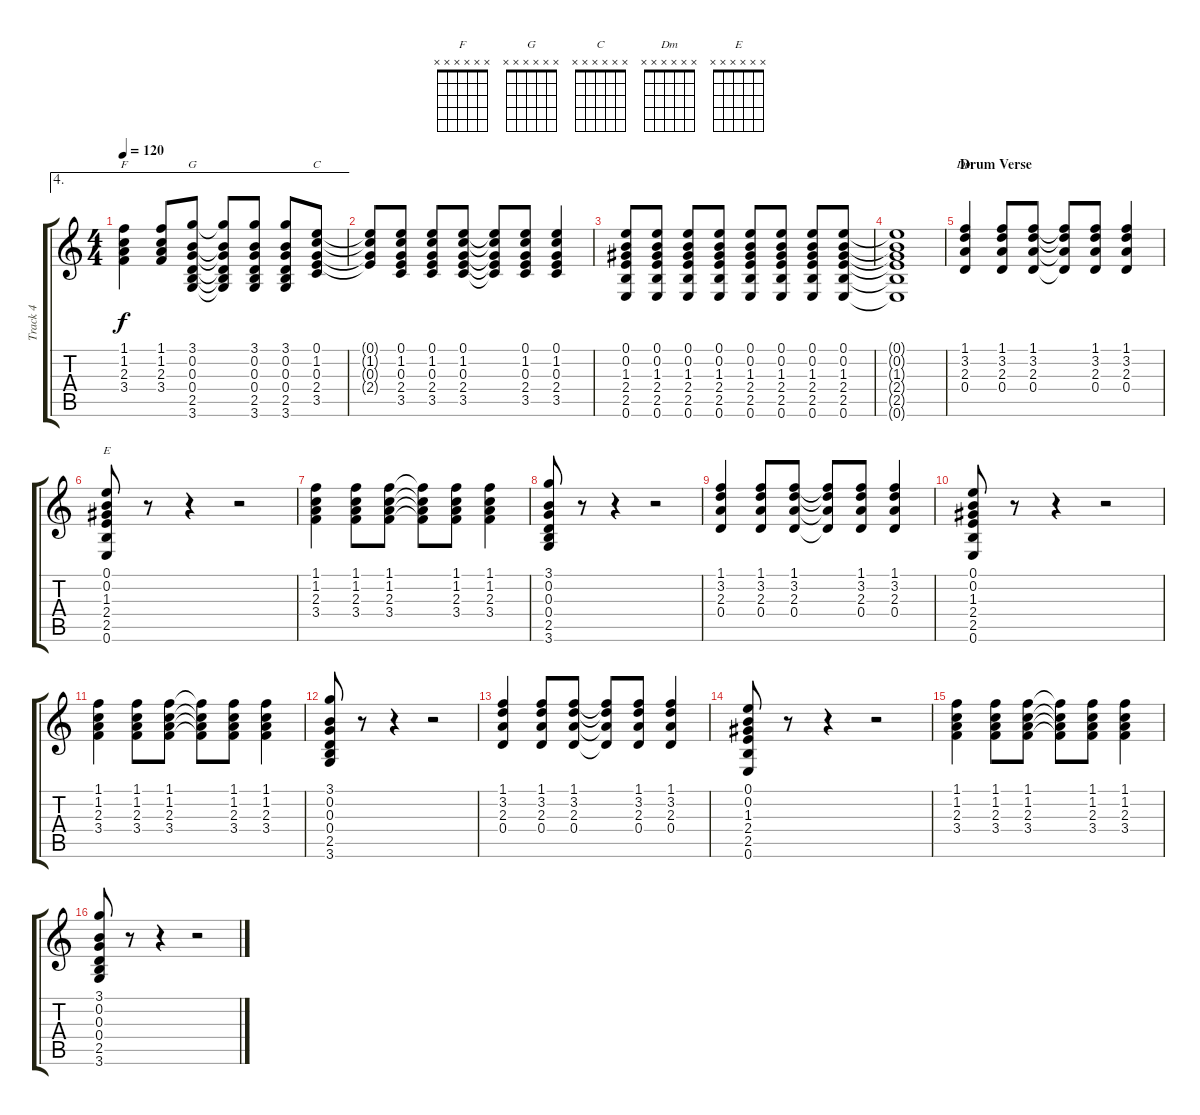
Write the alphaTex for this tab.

\track ("Track 4" "Track 4") {instrument acousticguitarsteel}
\staff {score tabs}
\tuning (E4 B3 G3 D3 A2 E2) {hide}
\chord ("F" x x x x x x)
\chord ("G" x x x x x x)
\chord ("C" x x x x x x)
\chord ("Dm" x x x x x x)
\chord ("E" x x x x x x)
\ae 4
\ts (4 4)
\tempo 120
\clef g2
\ks c
(1.1 1.2 2.3 3.4).4{ch "F" dy f} (1.1 1.2 2.3 3.4).8 (3.1 0.2 0.3 0.4 2.5 3.6).8{ch "G"} (3.1{t} 0.2{t} 0.3{t} 0.4{t} 2.5{t} 3.6{t}).8 (3.1 0.2 0.3 0.4 2.5 3.6).8 (3.1 0.2 0.3 0.4 2.5 3.6).8 (0.1 1.2 0.3 2.4 3.5).8{ch "C"} |
(0.1{t} 1.2{t} 0.3{t} 2.4{t}).8 (0.1 1.2 0.3 2.4 3.5).8 (0.1 1.2 0.3 2.4 3.5).8 (0.1 1.2 0.3 2.4 3.5).8 (0.1{t} 1.2{t} 0.3{t} 2.4{t} 3.5{t}).8 (0.1 1.2 0.3 2.4 3.5).8 (0.1 1.2 0.3 2.4 3.5).4 |
(0.1 0.2 1.3 2.4 2.5 0.6).8 (0.1 0.2 1.3 2.4 2.5 0.6).8 (0.1 0.2 1.3 2.4 2.5 0.6).8 (0.1 0.2 1.3 2.4 2.5 0.6).8 (0.1 0.2 1.3 2.4 2.5 0.6).8 (0.1 0.2 1.3 2.4 2.5 0.6).8 (0.1 0.2 1.3 2.4 2.5 0.6).8 (0.1 0.2 1.3 2.4 2.5 0.6).8 |
(0.1{t} 0.2{t} 1.3{t} 2.4{t} 2.5{t} 0.6{t}).1 |
\section ("" "Drum Verse")
(1.1 3.2 2.3 0.4).4{ch "Dm"} (1.1 3.2 2.3 0.4).8 (1.1 3.2 2.3 0.4).8 (1.1{t} 3.2{t} 2.3{t} 0.4{t}).8 (1.1 3.2 2.3 0.4).8 (1.1 3.2 2.3 0.4).4 |
(0.1 0.2 1.3 2.4 2.5 0.6).8{ch "E"} r.8 r.4 r.2 |
(1.1 1.2 2.3 3.4).4 (1.1 1.2 2.3 3.4).8 (1.1 1.2 2.3 3.4).8 (1.1{t} 1.2{t} 2.3{t} 3.4{t}).8 (1.1 1.2 2.3 3.4).8 (1.1 1.2 2.3 3.4).4 |
(3.1 0.2 0.3 0.4 2.5 3.6).8 r.8 r.4 r.2 |
(1.1 3.2 2.3 0.4).4 (1.1 3.2 2.3 0.4).8 (1.1 3.2 2.3 0.4).8 (1.1{t} 3.2{t} 2.3{t} 0.4{t}).8 (1.1 3.2 2.3 0.4).8 (1.1 3.2 2.3 0.4).4 |
(0.1 0.2 1.3 2.4 2.5 0.6).8 r.8 r.4 r.2 |
(1.1 1.2 2.3 3.4).4 (1.1 1.2 2.3 3.4).8 (1.1 1.2 2.3 3.4).8 (1.1{t} 1.2{t} 2.3{t} 3.4{t}).8 (1.1 1.2 2.3 3.4).8 (1.1 1.2 2.3 3.4).4 |
(3.1 0.2 0.3 0.4 2.5 3.6).8 r.8 r.4 r.2 |
(1.1 3.2 2.3 0.4).4 (1.1 3.2 2.3 0.4).8 (1.1 3.2 2.3 0.4).8 (1.1{t} 3.2{t} 2.3{t} 0.4{t}).8 (1.1 3.2 2.3 0.4).8 (1.1 3.2 2.3 0.4).4 |
(0.1 0.2 1.3 2.4 2.5 0.6).8 r.8 r.4 r.2 |
(1.1 1.2 2.3 3.4).4 (1.1 1.2 2.3 3.4).8 (1.1 1.2 2.3 3.4).8 (1.1{t} 1.2{t} 2.3{t} 3.4{t}).8 (1.1 1.2 2.3 3.4).8 (1.1 1.2 2.3 3.4).4 |
(3.1 0.2 0.3 0.4 2.5 3.6).8 r.8 r.4 r.2
